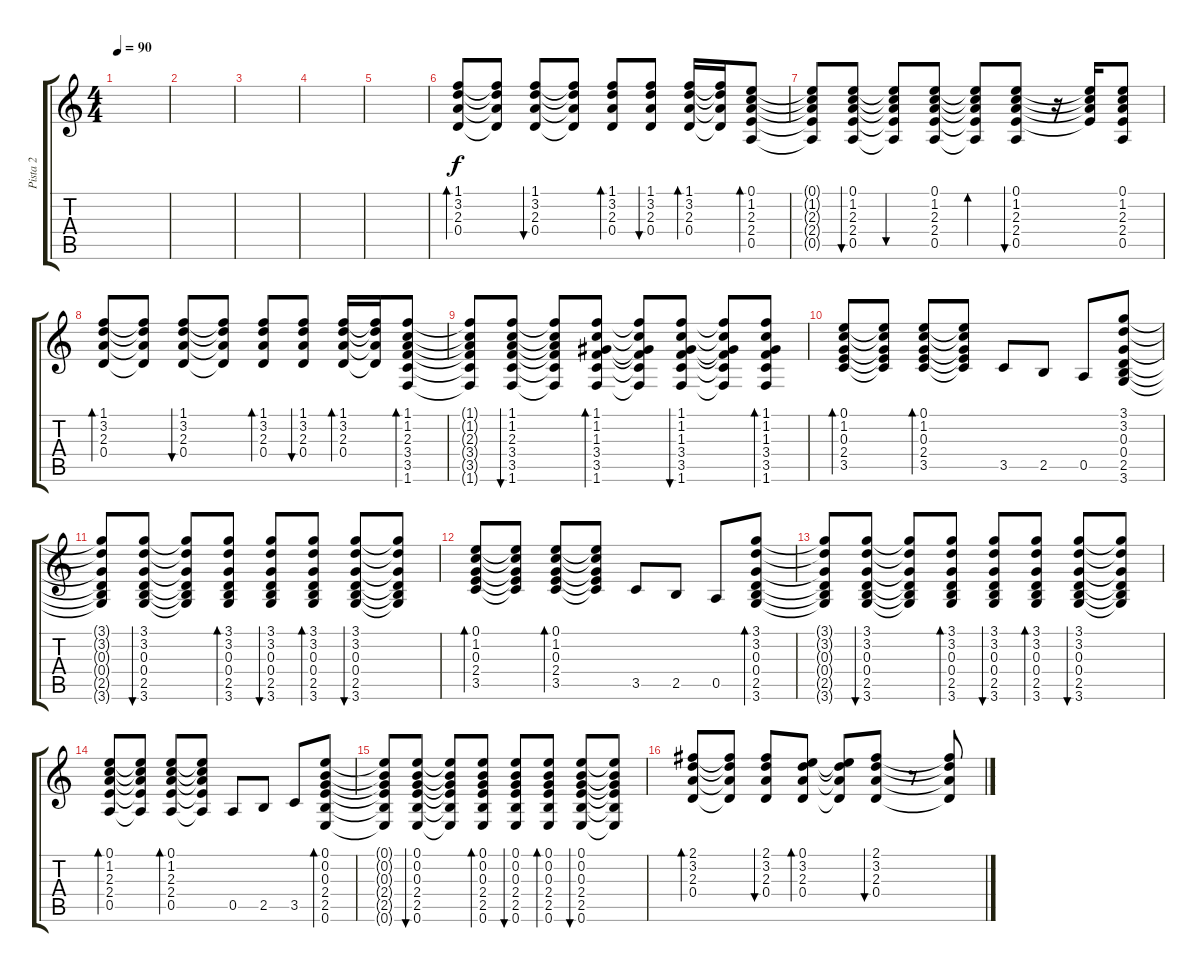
\track ("Pista 2" "Pista 2") {instrument acousticguitarnylon}
\staff {score tabs}
\tuning (E4 B3 G3 D3 A2 E2) {hide}
\ts (4 4)
\tempo 90
\clef g2
\ks c
|
|
|
|
|
(1.1 3.2 2.3 0.4).8{bd 60 dy f} (1.1{t} 3.2{t} 2.3{t} 0.4{t}).8 (1.1 3.2 2.3 0.4).8{bu 60} (1.1{t} 3.2{t} 2.3{t} 0.4{t}).8 (1.1 3.2 2.3 0.4).8{bd 60} (1.1 3.2 2.3 0.4).8{bu 60} (1.1 3.2 2.3 0.4).16{bd 60} (1.1{t} 3.2{t} 2.3{t} 0.4{t}).16 (0.1 1.2 2.3 2.4 0.5).8{bd 60} |
(0.1{t} 1.2{t} 2.3{t} 2.4{t} 0.5{t}).8 (0.1 1.2 2.3 2.4 0.5).8{bu 60} (0.1{t} 1.2{t} 2.3{t} 2.4{t} 0.5{t}).8{bu 60} (0.1 1.2 2.3 2.4 0.5).8 (0.1{t} 1.2{t} 2.3{t} 2.4{t} 0.5{t}).8{bd 60} (0.1 1.2 2.3 2.4 0.5).8{bu 60} r.16 (0.1{t} 1.2{t} 2.3{t} 2.4{t}).16 (0.1 1.2 2.3 2.4 0.5).8 |
(1.1 3.2 2.3 0.4).8{bd 60} (1.1{t} 3.2{t} 2.3{t} 0.4{t}).8 (1.1 3.2 2.3 0.4).8{bu 60} (1.1{t} 3.2{t} 2.3{t} 0.4{t}).8 (1.1 3.2 2.3 0.4).8{bd 60} (1.1 3.2 2.3 0.4).8{bu 60} (1.1 3.2 2.3 0.4).16{bd 60} (1.1{t} 3.2{t} 2.3{t} 0.4{t}).16 (1.1 1.2 2.3 3.4 3.5 1.6).8{bd 60} |
(1.1{t} 1.2{t} 2.3{t} 3.4{t} 3.5{t} 1.6{t}).8 (1.1 1.2 2.3 3.4 3.5 1.6).8{bu 60} (1.1{t} 1.2{t} 2.3{t} 3.4{t} 3.5{t} 1.6{t}).8 (1.1 1.2 1.3 3.4 3.5 1.6).8{bd 60} (1.1{t} 1.2{t} 1.3{t} 3.4{t} 3.5{t} 1.6{t}).8 (1.1 1.2 1.3 3.4 3.5 1.6).8{bu 60} (1.1{t} 1.2{t} 1.3{t} 3.4{t} 3.5{t} 1.6{t}).8 (1.1 1.2 1.3 3.4 3.5 1.6).8{bd 60} |
(0.1 1.2 0.3 2.4 3.5).8{bd 60} (0.1{t} 1.2{t} 0.3{t} 2.4{t} 3.5{t}).8 (0.1 1.2 0.3 2.4 3.5).8{bd 60} (0.1{t} 1.2{t} 0.3{t} 2.4{t} 3.5{t}).8 3.5.8 2.5.8 0.5.8 (3.1 3.2 0.3 0.4 2.5 3.6).8 |
(3.1{t} 3.2{t} 0.3{t} 0.4{t} 2.5{t} 3.6{t}).8 (3.1 3.2 0.3 0.4 2.5 3.6).8{bu 60} (3.1{t} 3.2{t} 0.3{t} 0.4{t} 2.5{t} 3.6{t}).8 (3.1 3.2 0.3 0.4 2.5 3.6).8{bd 60} (3.1 3.2 0.3 0.4 2.5 3.6).8{bu 60} (3.1 3.2 0.3 0.4 2.5 3.6).8{bd 60} (3.1 3.2 0.3 0.4 2.5 3.6).8{bu 60} (3.1{t} 3.2{t} 0.3{t} 0.4{t} 2.5{t} 3.6{t}).8 |
(0.1 1.2 0.3 2.4 3.5).8{bd 60} (0.1{t} 1.2{t} 0.3{t} 2.4{t} 3.5{t}).8 (0.1 1.2 0.3 2.4 3.5).8{bd 60} (0.1{t} 1.2{t} 0.3{t} 2.4{t} 3.5{t}).8 3.5.8 2.5.8 0.5.8 (3.1 3.2 0.3 0.4 2.5 3.6).8{bd 60} |
(3.1{t} 3.2{t} 0.3{t} 0.4{t} 2.5{t} 3.6{t}).8 (3.1 3.2 0.3 0.4 2.5 3.6).8{bu 60} (3.1{t} 3.2{t} 0.3{t} 0.4{t} 2.5{t} 3.6{t}).8 (3.1 3.2 0.3 0.4 2.5 3.6).8{bd 60} (3.1 3.2 0.3 0.4 2.5 3.6).8{bu 60} (3.1 3.2 0.3 0.4 2.5 3.6).8{bd 60} (3.1 3.2 0.3 0.4 2.5 3.6).8{bu 60} (3.1{t} 3.2{t} 0.3{t} 0.4{t} 2.5{t} 3.6{t}).8 |
(0.1 1.2 2.3 2.4 0.5).8{bd 60} (0.1{t} 1.2{t} 2.3{t} 2.4{t} 0.5{t}).8 (0.1 1.2 2.3 2.4 0.5).8{bd 60} (0.1{t} 1.2{t} 2.3{t} 2.4{t} 0.5{t}).8 0.5.8 2.5.8 3.5.8 (0.1 0.2 0.3 2.4 2.5 0.6).8{bd 60} |
(0.1{t} 0.2{t} 0.3{t} 2.4{t} 2.5{t} 0.6{t}).8 (0.1 0.2 0.3 2.4 2.5 0.6).8{bu 60} (0.1{t} 0.2{t} 0.3{t} 2.4{t} 2.5{t} 0.6{t}).8 (0.1 0.2 0.3 2.4 2.5 0.6).8{bd 60} (0.1 0.2 0.3 2.4 2.5 0.6).8{bu 60} (0.1 0.2 0.3 2.4 2.5 0.6).8{bd 60} (0.1 0.2 0.3 2.4 2.5 0.6).8{bu 60} (0.1{t} 0.2{t} 0.3{t} 2.4{t} 2.5{t} 0.6{t}).8 |
(2.1 3.2 2.3 0.4).8{bd 60} (2.1{t} 3.2{t} 2.3{t} 0.4{t}).8 (2.1 3.2 2.3 0.4).8{bu 60} (0.1 3.2 2.3 0.4).8{bd 60} (0.1{t} 3.2{t} 2.3{t} 0.4{t}).8 (2.1 3.2 2.3 0.4).8{bu 60} r.8 (2.1{t} 3.2{t} 2.3{t} 0.4{t}).8
